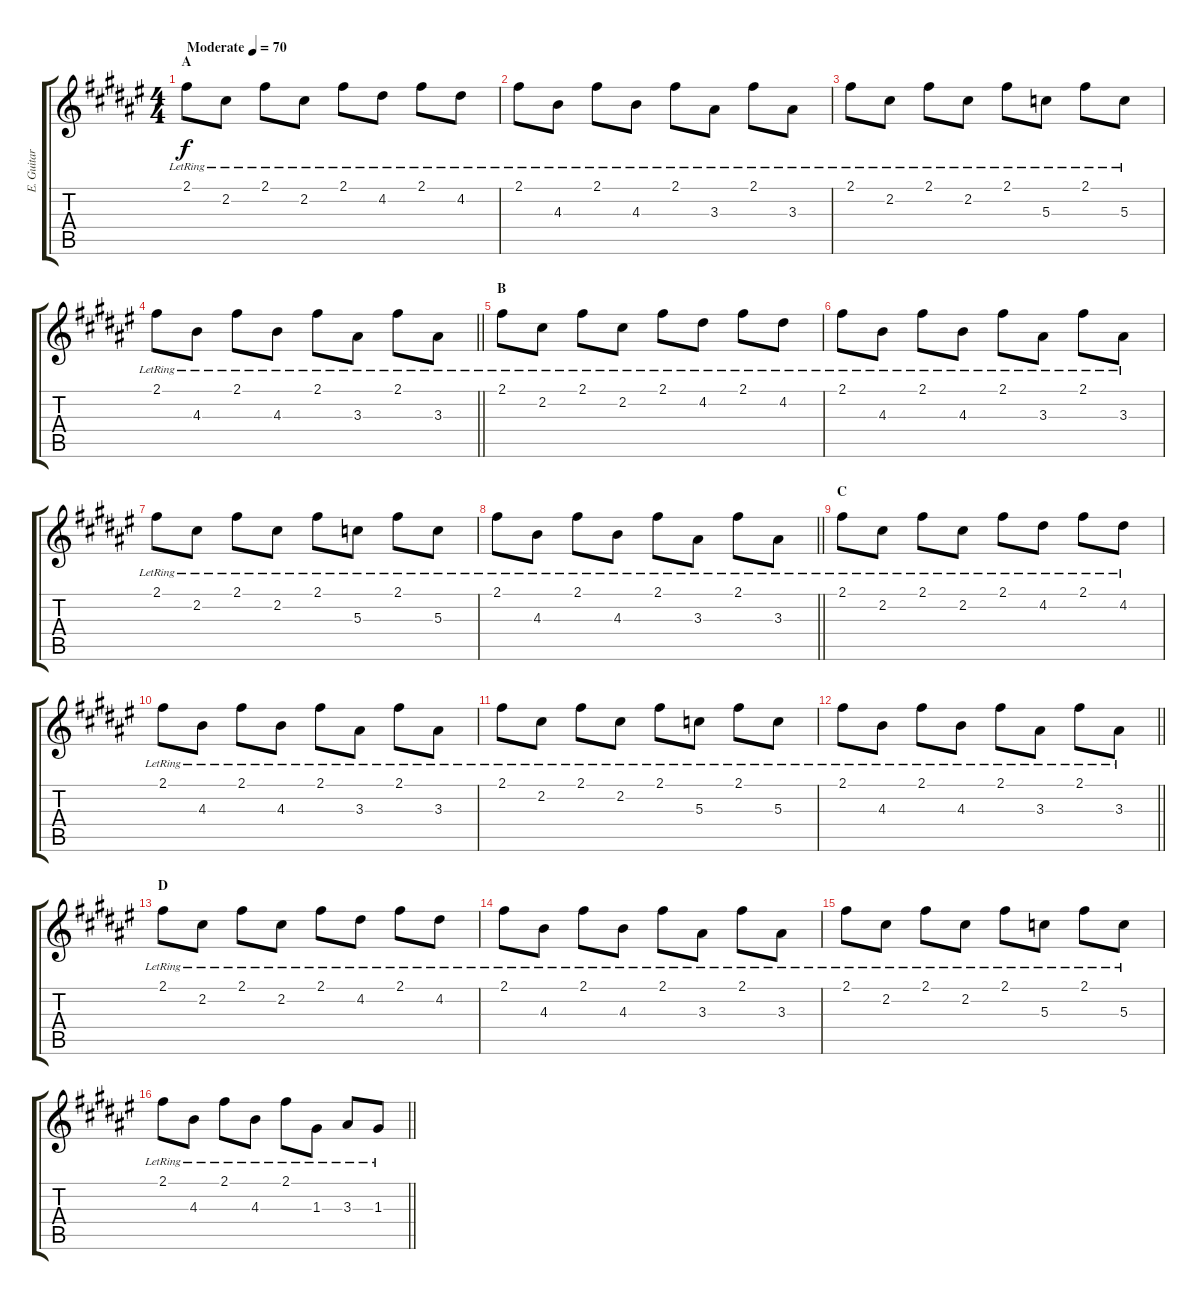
\track ("E. Guitar I" "E. Guitar ") {instrument electricguitarclean}
\staff {score tabs}
\tuning (E4 B3 G3 D3 A2 E2) {hide}
\ts (4 4)
\section ("" "A")
\tempo (70 "Moderate")
\clef g2
\ks f#
2.1{lr}.8{dy f instrument electricguitarclean} 2.2{lr}.8 2.1{lr}.8 2.2{lr}.8 2.1{lr}.8 4.2{lr}.8 2.1{lr}.8 4.2{lr}.8 |
2.1{lr}.8 4.3{lr}.8 2.1{lr}.8 4.3{lr}.8 2.1{lr}.8 3.3{lr}.8 2.1{lr}.8 3.3{lr}.8 |
2.1{lr}.8 2.2{lr}.8 2.1{lr}.8 2.2{lr}.8 2.1{lr}.8 5.3{lr}.8 2.1{lr}.8 5.3{lr}.8 |
\barLineRight lightlight
2.1{lr}.8 4.3{lr}.8 2.1{lr}.8 4.3{lr}.8 2.1{lr}.8 3.3{lr}.8 2.1{lr}.8 3.3{lr}.8 |
\section ("" "B")
2.1{lr}.8 2.2{lr}.8 2.1{lr}.8 2.2{lr}.8 2.1{lr}.8 4.2{lr}.8 2.1{lr}.8 4.2{lr}.8 |
2.1{lr}.8 4.3{lr}.8 2.1{lr}.8 4.3{lr}.8 2.1{lr}.8 3.3{lr}.8 2.1{lr}.8 3.3{lr}.8 |
2.1{lr}.8 2.2{lr}.8 2.1{lr}.8 2.2{lr}.8 2.1{lr}.8 5.3{lr}.8 2.1{lr}.8 5.3{lr}.8 |
\barLineRight lightlight
2.1{lr}.8 4.3{lr}.8 2.1{lr}.8 4.3{lr}.8 2.1{lr}.8 3.3{lr}.8 2.1{lr}.8 3.3{lr}.8 |
\section ("" "C")
2.1{lr}.8 2.2{lr}.8 2.1{lr}.8 2.2{lr}.8 2.1{lr}.8 4.2{lr}.8 2.1{lr}.8 4.2{lr}.8 |
2.1{lr}.8 4.3{lr}.8 2.1{lr}.8 4.3{lr}.8 2.1{lr}.8 3.3{lr}.8 2.1{lr}.8 3.3{lr}.8 |
2.1{lr}.8 2.2{lr}.8 2.1{lr}.8 2.2{lr}.8 2.1{lr}.8 5.3{lr}.8 2.1{lr}.8 5.3{lr}.8 |
\barLineRight lightlight
2.1{lr}.8 4.3{lr}.8 2.1{lr}.8 4.3{lr}.8 2.1{lr}.8 3.3{lr}.8 2.1{lr}.8 3.3{lr}.8 |
\section ("" "D")
2.1{lr}.8 2.2{lr}.8 2.1{lr}.8 2.2{lr}.8 2.1{lr}.8 4.2{lr}.8 2.1{lr}.8 4.2{lr}.8 |
2.1{lr}.8 4.3{lr}.8 2.1{lr}.8 4.3{lr}.8 2.1{lr}.8 3.3{lr}.8 2.1{lr}.8 3.3{lr}.8 |
2.1{lr}.8 2.2{lr}.8 2.1{lr}.8 2.2{lr}.8 2.1{lr}.8 5.3{lr}.8 2.1{lr}.8 5.3{lr}.8 |
\barLineRight lightlight
2.1{lr}.8 4.3{lr}.8 2.1{lr}.8 4.3{lr}.8 2.1{lr}.8 1.3{lr}.8 3.3{lr}.8 1.3{lr}.8
